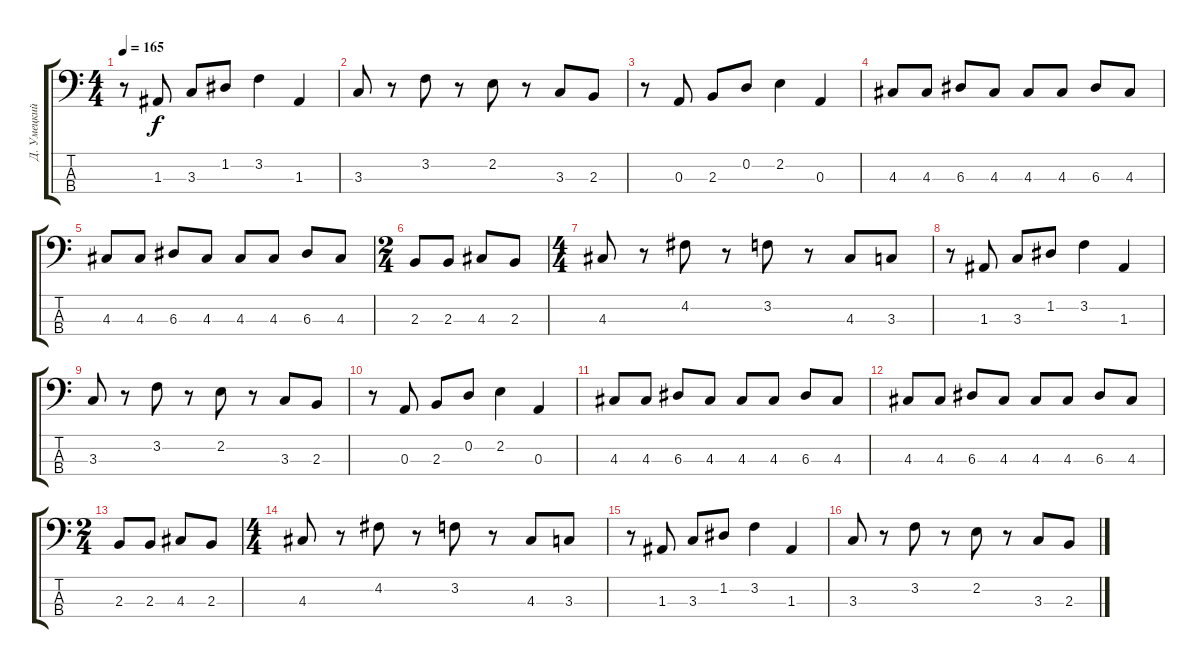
\track ("Д. Умецкий" "Д. Умецкий") {instrument electricbassfinger}
\staff {score tabs}
\tuning (G2 D2 A1 E1) {hide}
\ts (4 4)
\tempo 165
\clef f4
\ks c
r.8{dy f} 1.3.8 3.3.8 1.2.8 3.2.4 1.3.4 |
3.3.8 r.8 3.2.8 r.8 2.2.8 r.8 3.3.8 2.3.8 |
r.8 0.3.8 2.3.8 0.2.8 2.2.4 0.3.4 |
4.3.8 4.3.8 6.3.8 4.3.8 4.3.8 4.3.8 6.3.8 4.3.8 |
4.3.8 4.3.8 6.3.8 4.3.8 4.3.8 4.3.8 6.3.8 4.3.8 |
\ts (2 4)
2.3.8 2.3.8 4.3.8 2.3.8 |
\ts (4 4)
4.3.8 r.8 4.2.8 r.8 3.2.8 r.8 4.3.8 3.3.8 |
r.8 1.3.8 3.3.8 1.2.8 3.2.4 1.3.4 |
3.3.8 r.8 3.2.8 r.8 2.2.8 r.8 3.3.8 2.3.8 |
r.8 0.3.8 2.3.8 0.2.8 2.2.4 0.3.4 |
4.3.8 4.3.8 6.3.8 4.3.8 4.3.8 4.3.8 6.3.8 4.3.8 |
4.3.8 4.3.8 6.3.8 4.3.8 4.3.8 4.3.8 6.3.8 4.3.8 |
\ts (2 4)
2.3.8 2.3.8 4.3.8 2.3.8 |
\ts (4 4)
4.3.8 r.8 4.2.8 r.8 3.2.8 r.8 4.3.8 3.3.8 |
r.8 1.3.8 3.3.8 1.2.8 3.2.4 1.3.4 |
3.3.8 r.8 3.2.8 r.8 2.2.8 r.8 3.3.8 2.3.8
